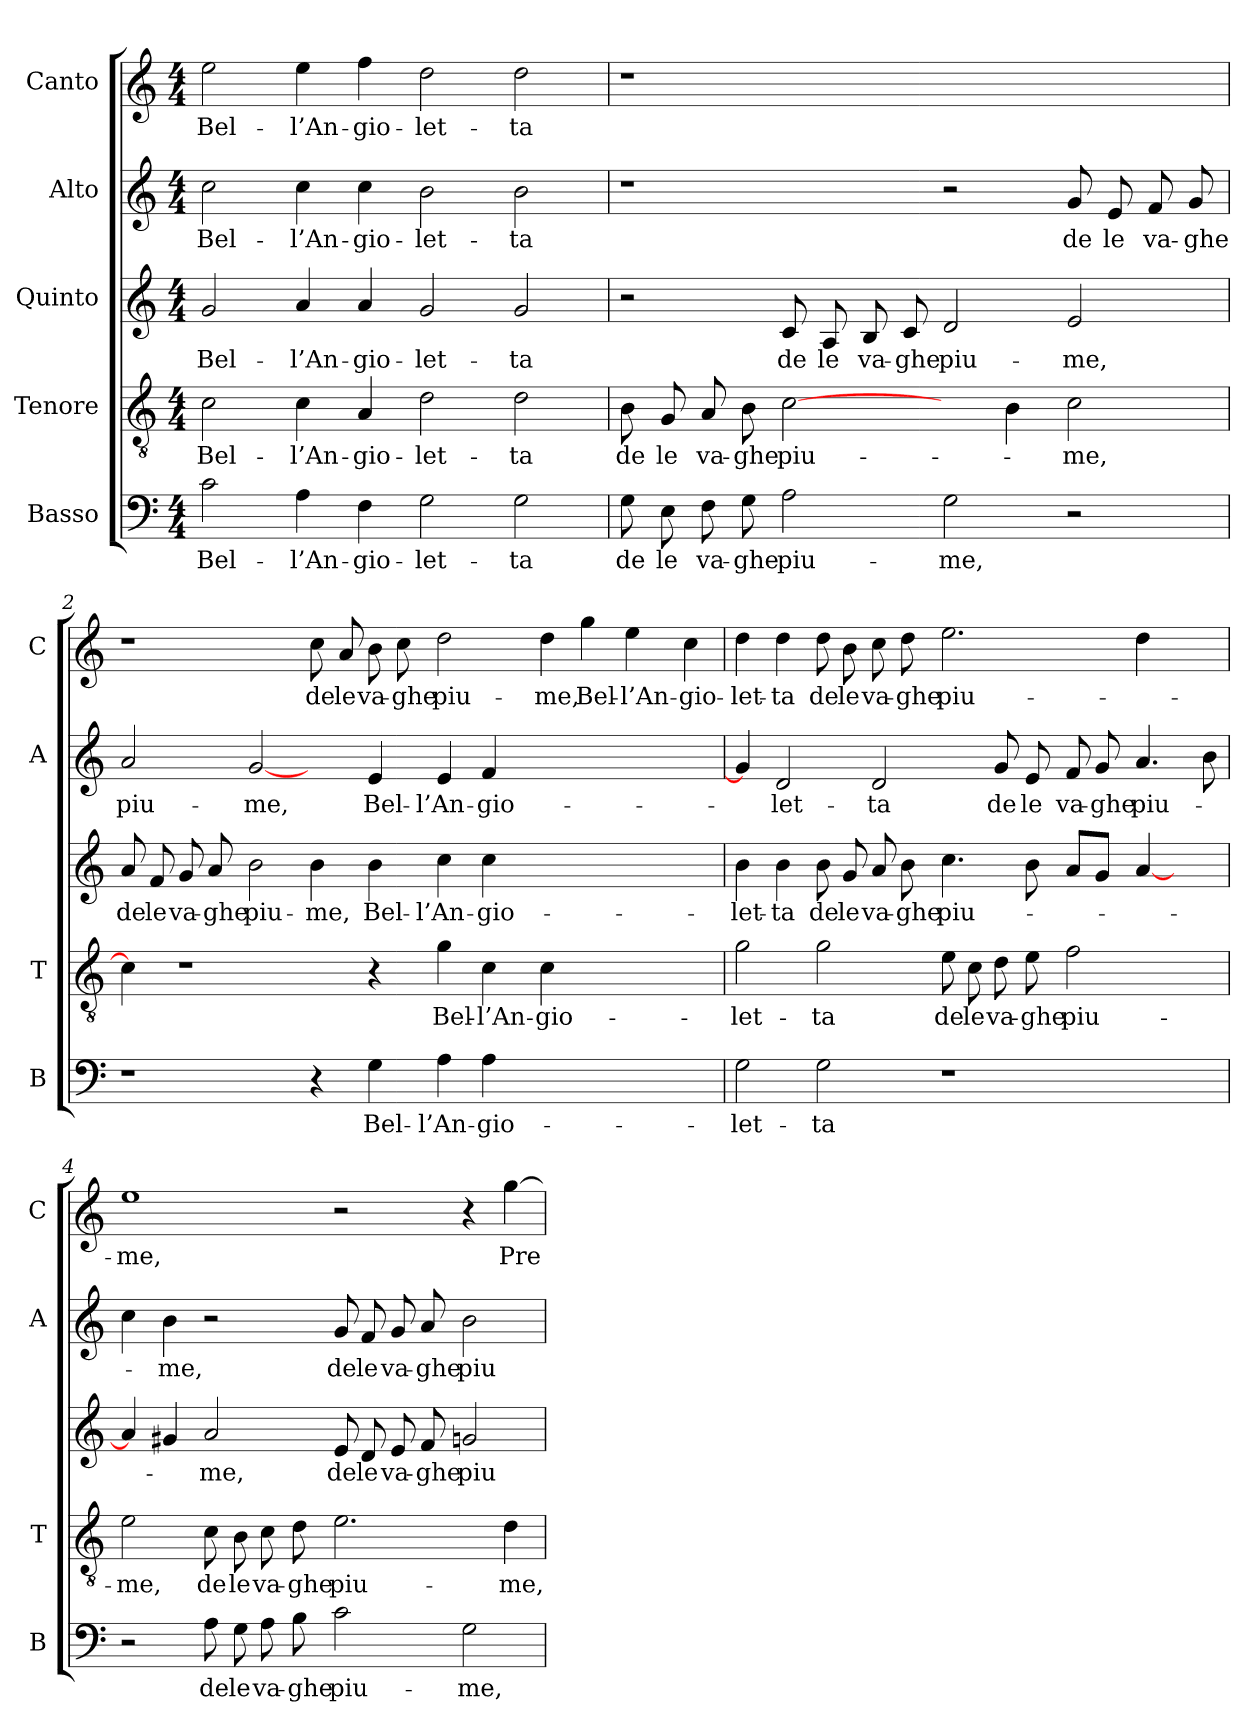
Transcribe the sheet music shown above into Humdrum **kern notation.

**kern	**text	**kern	**text	**kern	**text	**kern	**text	**kern	**text
*part5	*part5	*part4	*part4	*part3	*part3	*part2	*part2	*part1	*part1
*staff5	*staff5	*staff4	*staff4	*staff3	*staff3	*staff2	*staff2	*staff1	*staff1
*I"Basso	*	*I"Tenore	*	*I"Quinto	*	*I"Alto	*	*I"Canto	*
*I'B	*	*I'T	*	*	*	*I'A	*	*I'C	*
*clefF4	*	*clefGv2	*	*clefG2	*	*clefG2	*	*clefG2	*
*k[]	*	*k[]	*	*k[]	*	*k[]	*	*k[]	*
*M4/4	*	*M4/4	*	*M4/4	*	*M4/4	*	*M4/4	*
=	=	=	=	=	=	=	=	=	=
2c	Bel-	2c	Bel-	2g	Bel-	2cc	Bel-	2ee	Bel-
4A	-l’An-	4c	-l’An-	4a	-l’An-	4cc	-l’An-	4ee	-l’An-
4F	-gio-	4A	-gio-	4a	-gio-	4cc	-gio-	4ff	-gio-
2G	-let-	2d	-let-	2g	-let-	2b	-let-	2dd	-let-
2G	-ta	2d	-ta	2g	-ta	2b	-ta	2dd	-ta
=1	=1	=1	=1	=1	=1	=1	=1	=1	=1
8G	de	8B	de	2r	.	1r	.	1r	.
8E	le	8G	le	.	.	.	.	.	.
8F	va-	8A	va-	.	.	.	.	.	.
8G	-ghe	8B	-ghe	.	.	.	.	.	.
2A	piu-	[2c	piu-	8c	de	.	.	.	.
.	.	.	.	8A	le	.	.	.	.
.	.	.	.	8B	va-	.	.	.	.
.	.	.	.	8c	-ghe	.	.	.	.
2G	-me,	4ryy	.	2d	piu-	2r	.	1ryy	.
.	.	4B	.	.	.	.	.	.	.
2r	.	2c	-me,	2e	-me,	8g	de	.	.
.	.	.	.	.	.	8e	le	.	.
.	.	.	.	.	.	8f	va-	.	.
.	.	.	.	.	.	8g	-ghe	.	.
=2	=2	=2	=2	=2	=2	=2	=2	=2	=2
1r	.	4c]	.	8a	de	2a	piu-	1r	.
.	.	.	.	8f	le	.	.	.	.
.	.	1r	.	8g	va-	.	.	.	.
.	.	.	.	8a	-ghe	.	.	.	.
.	.	.	.	2b	piu-	[2g	-me,	.	.
4r	.	.	.	4b	-me,	4ryy	.	8cc	de
.	.	.	.	.	.	.	.	8a	le
4G	Bel-	4r	.	4b	Bel-	4e	Bel-	8b	va-
.	.	.	.	.	.	.	.	8cc	-ghe
4A	-l’An-	4g	Bel-	4cc	-l’An-	4e	-l’An-	2dd	piu-
4A	-gio-	4c	-l’An-	4cc	-gio-	4f	-gio-	.	.
1ryy	.	4c	-gio-	1ryy	.	1ryy	.	4dd	-me,
.	.	2.ryy	.	.	.	.	.	4gg	Bel-
.	.	.	.	.	.	.	.	4ee	-l’An-
.	.	.	.	.	.	.	.	4cc	-gio-
=3	=3	=3	=3	=3	=3	=3	=3	=3	=3
2G	-let-	2g	-let-	4b	-let-	4g]	.	4dd	-let-
.	.	.	.	4b	-ta	2d	-let-	4dd	-ta
2G	-ta	2g	-ta	8b	de	.	.	8dd	de
.	.	.	.	8g	le	.	.	8b	le
.	.	.	.	8a	va-	2d	-ta	8cc	va-
.	.	.	.	8b	-ghe	.	.	8dd	-ghe
1r	.	8e	de	4.cc	piu-	.	.	2.ee	piu-
.	.	8c	le	.	.	.	.	.	.
.	.	8d	va-	.	.	8g	de	.	.
.	.	8e	-ghe	8b	.	8e	le	.	.
.	.	2f	piu-	8aL	.	8f	va-	.	.
.	.	.	.	8gJ	.	8g	-ghe	.	.
.	.	.	.	[4a	.	4.a	piu-	4dd	.
4ryy	.	4ryy	.	4ryy	.	.	.	4ryy	.
.	.	.	.	.	.	8b	.	.	.
=4	=4	=4	=4	=4	=4	=4	=4	=4	=4
2r	.	2e	-me,	4a]	.	4cc	.	1ee	-me,
.	.	.	.	4g#X	.	4b	-me,	.	.
8A	de	8c	de	2a	-me,	2r	.	.	.
8G	le	8B	le	.	.	.	.	.	.
8A	va-	8c	va-	.	.	.	.	.	.
8B	-ghe	8d	-ghe	.	.	.	.	.	.
2c	piu-	2.e	piu-	8e	de	8g	de	2r	.
.	.	.	.	8d	le	8f	le	.	.
.	.	.	.	8e	va-	8g	va-	.	.
.	.	.	.	8f	-ghe	8a	-ghe	.	.
2G	-me,	.	.	2gn	piu-	2b	piu-	4r	.
.	.	4d	-me,	.	.	.	.	[4gg	Pre-
=	=	=	=	=	=	=	=	=	=
*-	*-	*-	*-	*-	*-	*-	*-	*-	*-
